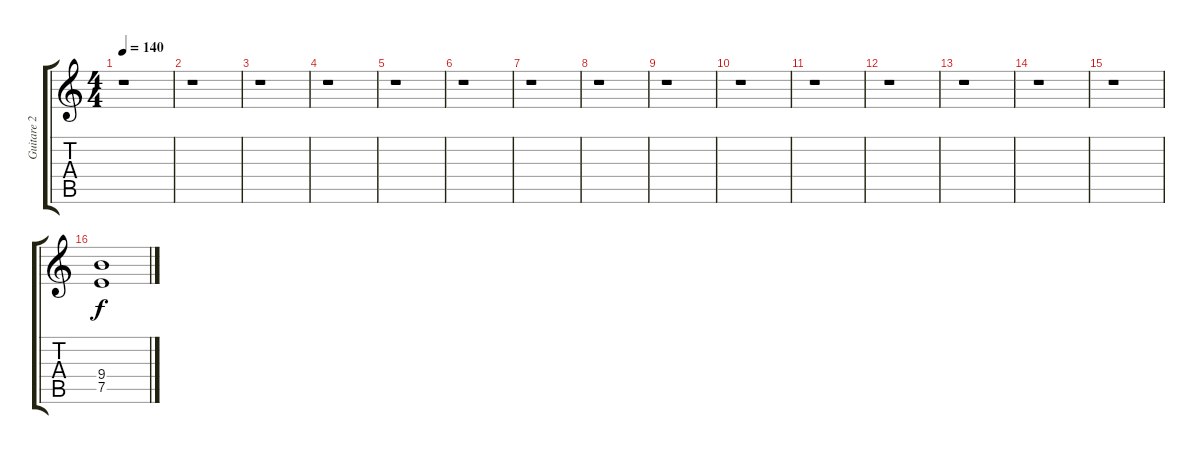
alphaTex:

\track ("Guitare 2" "Guitare 2") {instrument distortionguitar}
\staff {score tabs}
\tuning (E4 B3 G3 D3 A2 D2) {hide}
\ts (4 4)
\tempo 140
\clef g2
\ks c
r.1{dy f instrument distortionguitar} |
r.1 |
r.1 |
r.1 |
r.1 |
r.1 |
r.1 |
r.1 |
r.1 |
r.1 |
r.1 |
r.1 |
r.1 |
r.1 |
r.1 |
(9.4 7.5).1
